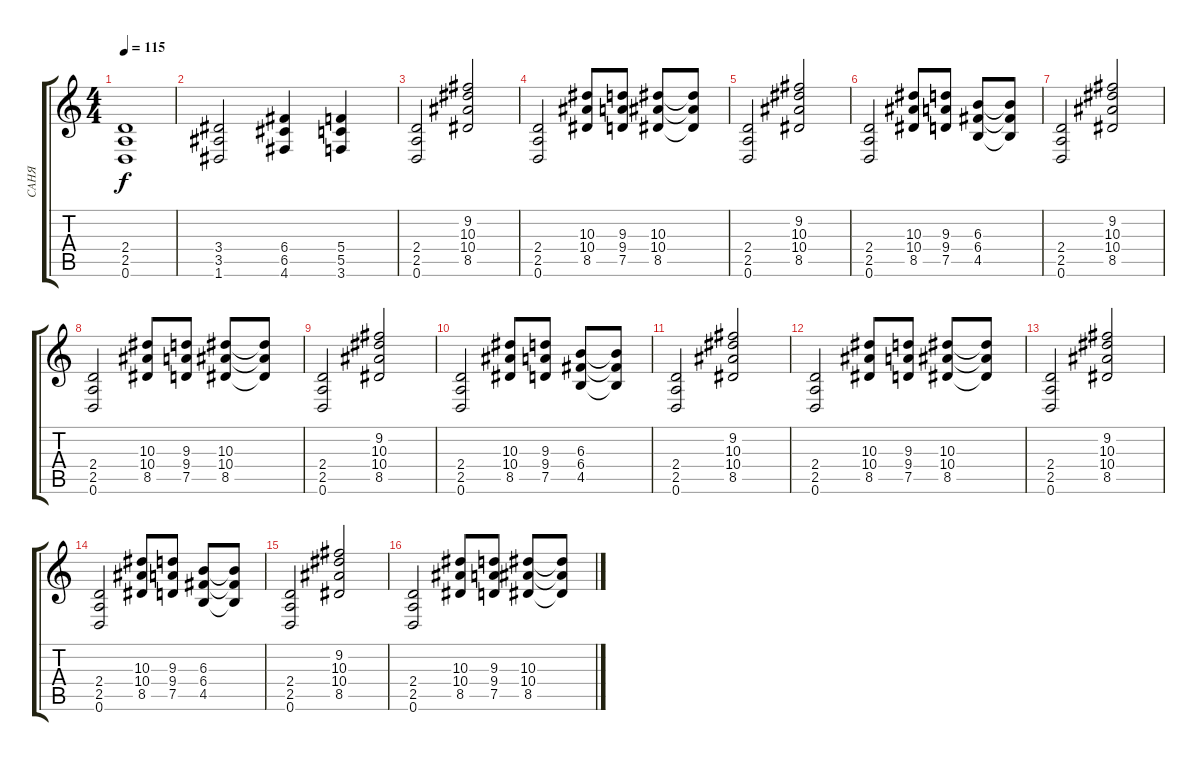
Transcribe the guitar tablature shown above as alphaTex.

\track ("САНЯ" "САНЯ") {instrument distortionguitar}
\staff {score tabs}
\tuning (D4 A3 F3 C3 G2 D2) {hide}
\ts (4 4)
\tempo 115
\clef g2
\ks c
(2.4 2.5 0.6).1{dy f} |
(3.4 3.5 1.6).2 (6.4 6.5 4.6).4 (5.4 5.5 3.6).4 |
(2.4 2.5 0.6).2 (9.2 10.3 10.4 8.5).2 |
(2.4 2.5 0.6).2 (10.3 10.4 8.5).8 (9.3 9.4 7.5).8 (10.3 10.4 8.5).8 (10.3{t} 10.4{t} 8.5{t}).8 |
(2.4 2.5 0.6).2 (9.2 10.3 10.4 8.5).2 |
(2.4 2.5 0.6).2 (10.3 10.4 8.5).8 (9.3 9.4 7.5).8 (6.3 6.4 4.5).8 (6.3{t} 6.4{t} 4.5{t}).8 |
(2.4 2.5 0.6).2 (9.2 10.3 10.4 8.5).2 |
(2.4 2.5 0.6).2 (10.3 10.4 8.5).8 (9.3 9.4 7.5).8 (10.3 10.4 8.5).8 (10.3{t} 10.4{t} 8.5{t}).8 |
(2.4 2.5 0.6).2 (9.2 10.3 10.4 8.5).2 |
(2.4 2.5 0.6).2 (10.3 10.4 8.5).8 (9.3 9.4 7.5).8 (6.3 6.4 4.5).8 (6.3{t} 6.4{t} 4.5{t}).8 |
(2.4 2.5 0.6).2 (9.2 10.3 10.4 8.5).2 |
(2.4 2.5 0.6).2 (10.3 10.4 8.5).8 (9.3 9.4 7.5).8 (10.3 10.4 8.5).8 (10.3{t} 10.4{t} 8.5{t}).8 |
(2.4 2.5 0.6).2 (9.2 10.3 10.4 8.5).2 |
(2.4 2.5 0.6).2 (10.3 10.4 8.5).8 (9.3 9.4 7.5).8 (6.3 6.4 4.5).8 (6.3{t} 6.4{t} 4.5{t}).8 |
(2.4 2.5 0.6).2 (9.2 10.3 10.4 8.5).2 |
(2.4 2.5 0.6).2 (10.3 10.4 8.5).8 (9.3 9.4 7.5).8 (10.3 10.4 8.5).8 (10.3{t} 10.4{t} 8.5{t}).8
